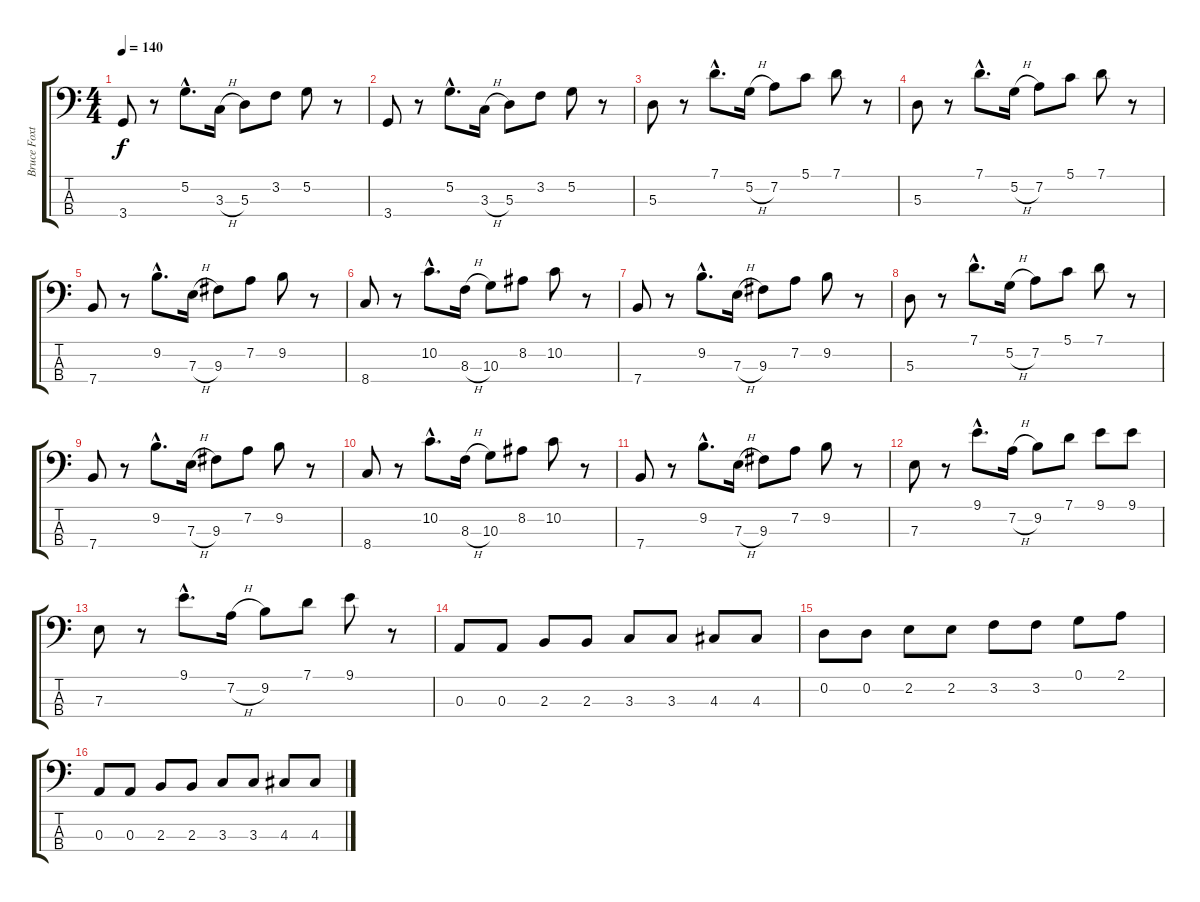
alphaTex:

\track ("Bruce Foxton" "Bruce Foxt") {instrument electricbassfinger}
\staff {score tabs}
\tuning (G2 D2 A1 E1) {hide}
\ts (4 4)
\tempo 140
\clef f4
\ks c
3.4.8{dy f instrument electricbassfinger} r.8 5.2{hac}.8{d} 3.3{h}.16 5.3.8 3.2.8 5.2.8 r.8 |
3.4.8 r.8 5.2{hac}.8{d} 3.3{h}.16 5.3.8 3.2.8 5.2.8 r.8 |
5.3.8 r.8 7.1{hac}.8{d} 5.2{h}.16 7.2.8 5.1.8 7.1.8 r.8 |
5.3.8 r.8 7.1{hac}.8{d} 5.2{h}.16 7.2.8 5.1.8 7.1.8 r.8 |
7.4.8 r.8 9.2{hac}.8{d} 7.3{h}.16 9.3.8 7.2.8 9.2.8 r.8 |
8.4.8 r.8 10.2{hac}.8{d} 8.3{h}.16 10.3.8 8.2.8 10.2.8 r.8 |
7.4.8 r.8 9.2{hac}.8{d} 7.3{h}.16 9.3.8 7.2.8 9.2.8 r.8 |
5.3.8 r.8 7.1{hac}.8{d} 5.2{h}.16 7.2.8 5.1.8 7.1.8 r.8 |
7.4.8 r.8 9.2{hac}.8{d} 7.3{h}.16 9.3.8 7.2.8 9.2.8 r.8 |
8.4.8 r.8 10.2{hac}.8{d} 8.3{h}.16 10.3.8 8.2.8 10.2.8 r.8 |
7.4.8 r.8 9.2{hac}.8{d} 7.3{h}.16 9.3.8 7.2.8 9.2.8 r.8 |
7.3.8 r.8 9.1{hac}.8{d} 7.2{h}.16 9.2.8 7.1.8 9.1.8 9.1.8 |
7.3.8 r.8 9.1{hac}.8{d} 7.2{h}.16 9.2.8 7.1.8 9.1.8 r.8 |
0.3.8 0.3.8 2.3.8 2.3.8 3.3.8 3.3.8 4.3.8 4.3.8 |
0.2.8 0.2.8 2.2.8 2.2.8 3.2.8 3.2.8 0.1.8 2.1.8 |
0.3.8 0.3.8 2.3.8 2.3.8 3.3.8 3.3.8 4.3.8 4.3.8
